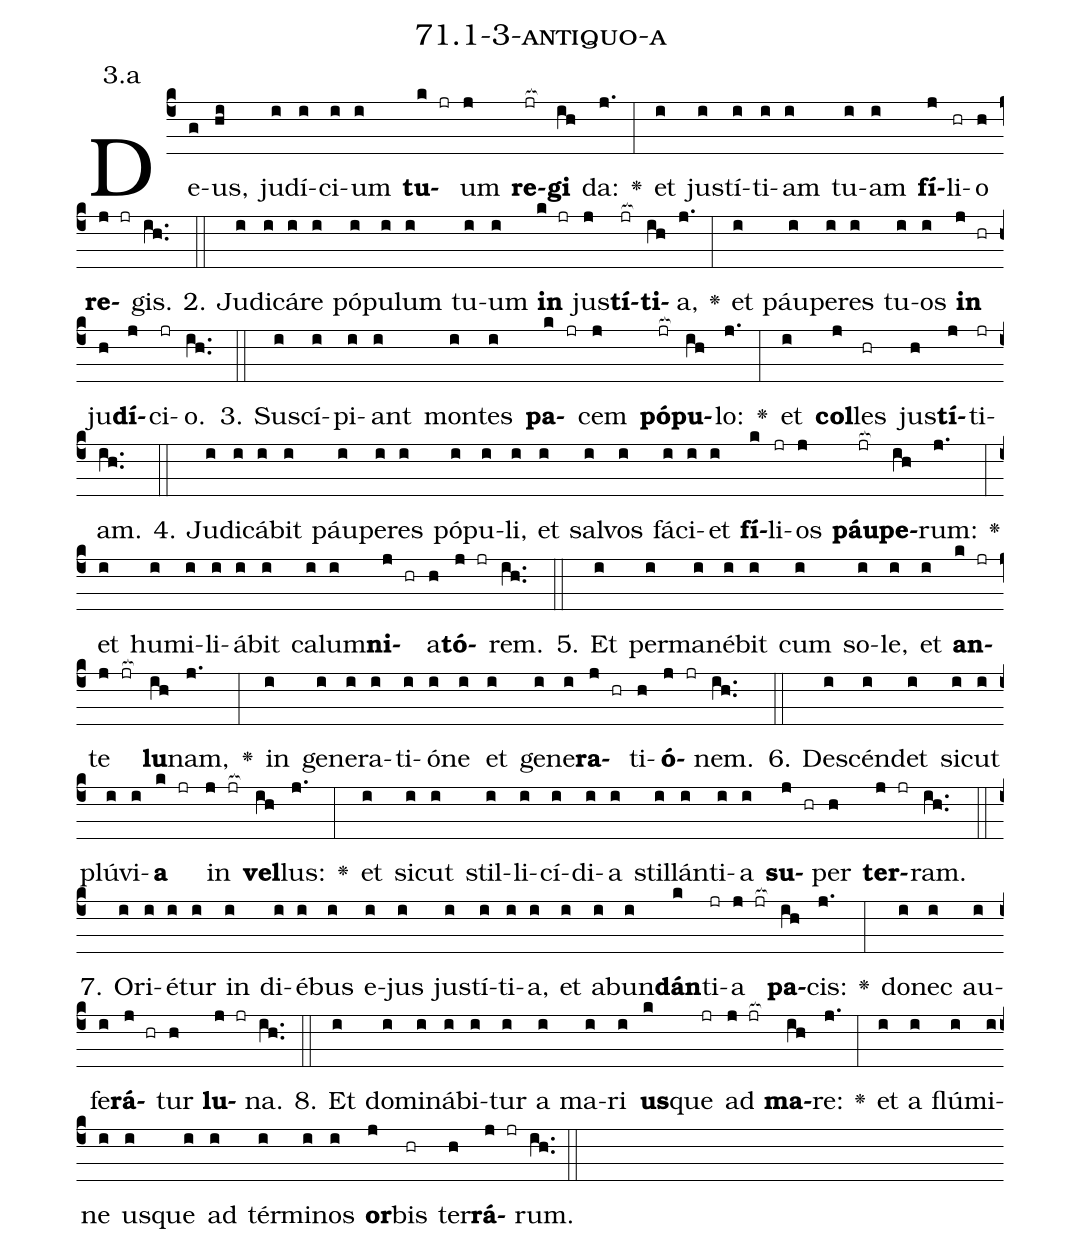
name: 71.1-3-antiquo-a;
annotation: 3.a;
%%
(c4)De(g)us,(hi) ju(i)dí(i)ci(i)um(i) <b>tu</b>(k jr)um(j) <b>re</b>(jr[ocb:1{])<b>gi</b>(ih[ocb:0}]) da:(j.) <v>\greheightstar</v>(:) et(i) jus(i)tí(i)ti(i)am(i) tu(i)am(i) <b>fí</b>(j)li(hr)o(h) <b>re</b>(j jr)gis.(ih..) (::)
2. Ju(i)di(i)cá(i)re(i) pó(i)pu(i)lum(i) tu(i)um(i) <b>in</b>(k jr) jus(j)<b>tí</b>(jr[ocb:1{])<b>ti</b>(ih[ocb:0}])a,(j.) <v>\greheightstar</v>(:) et(i) páu(i)pe(i)res(i) tu(i)os(i) <b>in</b>(j hr) ju(h)<b>dí</b>(j)ci(jr)o.(ih..) (::)
3. Su(i)scí(i)pi(i)ant(i) mon(i)tes(i) <b>pa</b>(k jr)cem(j) <b>pó</b>(jr[ocb:1{])<b>pu</b>(ih[ocb:0}])lo:(j.) <v>\greheightstar</v>(:) et(i) <b>col</b>(j)les(hr) jus(h)<b>tí</b>(j)ti(jr)am.(ih..) (::)
4. Ju(i)di(i)cá(i)bit(i) páu(i)pe(i)res(i) pó(i)pu(i)li,(i) et(i) sal(i)vos(i) fá(i)ci(i)et(i) <b>fí</b>(k)li(jr)os(j) <b>páu</b>(jr[ocb:1{])<b>pe</b>(ih[ocb:0}])rum:(j.) <v>\greheightstar</v>(:) et(i) hu(i)mi(i)li(i)á(i)bit(i) ca(i)lum(i)<b>ni</b>(j hr)a(h)<b>tó</b>(j jr)rem.(ih..) (::)
5. Et(i) per(i)ma(i)né(i)bit(i) cum(i) so(i)le,(i) et(i) <b>an</b>(k jr)te(j jr[ocb:1{]) <b>lu</b>(ih[ocb:0}])nam,(j.) <v>\greheightstar</v>(:) in(i) ge(i)ne(i)ra(i)ti(i)ó(i)ne(i) et(i) ge(i)ne(i)<b>ra</b>(j hr)ti(h)<b>ó</b>(j jr)nem.(ih..) (::)
6. De(i)scén(i)det(i) sic(i)ut(i) plú(i)vi(i)<b>a</b>(k jr) in(j jr[ocb:1{]) <b>vel</b>(ih[ocb:0}])lus:(j.) <v>\greheightstar</v>(:) et(i) sic(i)ut(i) stil(i)li(i)cí(i)di(i)a(i) stil(i)lán(i)ti(i)a(i) <b>su</b>(j hr)per(h) <b>ter</b>(j jr)ram.(ih..) (::)
7. O(i)ri(i)é(i)tur(i) in(i) di(i)é(i)bus(i) e(i)jus(i) jus(i)tí(i)ti(i)a,(i) et(i) ab(i)un(i)<b>dán</b>(k)ti(jr)a(j jr[ocb:1{]) <b>pa</b>(ih[ocb:0}])cis:(j.) <v>\greheightstar</v>(:) do(i)nec(i) au(i)fe(i)<b>rá</b>(j hr)tur(h) <b>lu</b>(j jr)na.(ih..) (::)
8. Et(i) do(i)mi(i)ná(i)bi(i)tur(i) a(i) ma(i)ri(i) <b>us</b>(k)que(jr) ad(j jr[ocb:1{]) <b>ma</b>(ih[ocb:0}])re:(j.) <v>\greheightstar</v>(:) et(i) a(i) flú(i)mi(i)ne(i) us(i)que(i) ad(i) tér(i)mi(i)nos(i) <b>or</b>(j)bis(hr) ter(h)<b>rá</b>(j jr)rum.(ih..) (::)
